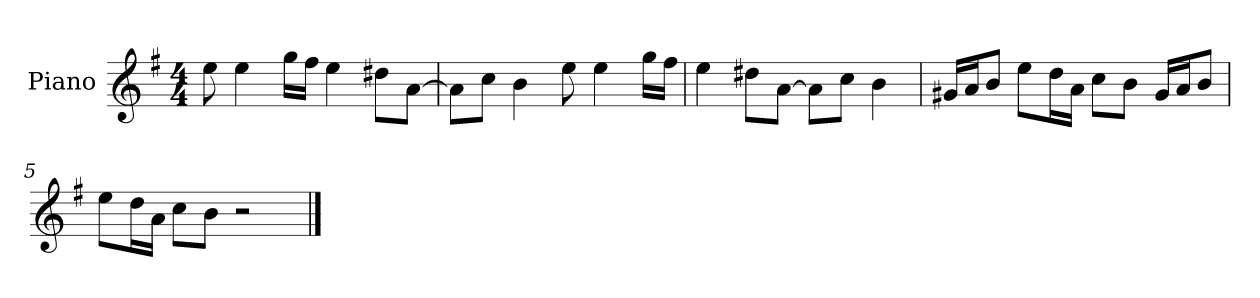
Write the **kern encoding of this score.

**kern
*part1
*staff1
*I"Piano
*I'P-no
*clefG2
*k[f#]
*M4/4
*MM90
=1
8ee\
4ee\
16gg\LL
16ff#\JJ
4ee\
8dd#X\L
[8a\J
=2
8a\L]
8cc\J
4b\
8ee\
4ee\
16gg\LL
16ff#\JJ
=3
4ee\
8dd#X\L
[8a\J
8a\L]
8cc\J
4b\
=4
16g#X/LL
16a/J
8b/J
8ee\L
16dd\L
16a\JJ
8cc\L
8b\J
16g#/LL
16a/J
8b/J
=5
8ee\L
16dd\L
16a\JJ
8cc\L
8b\J
2r
==
*-
